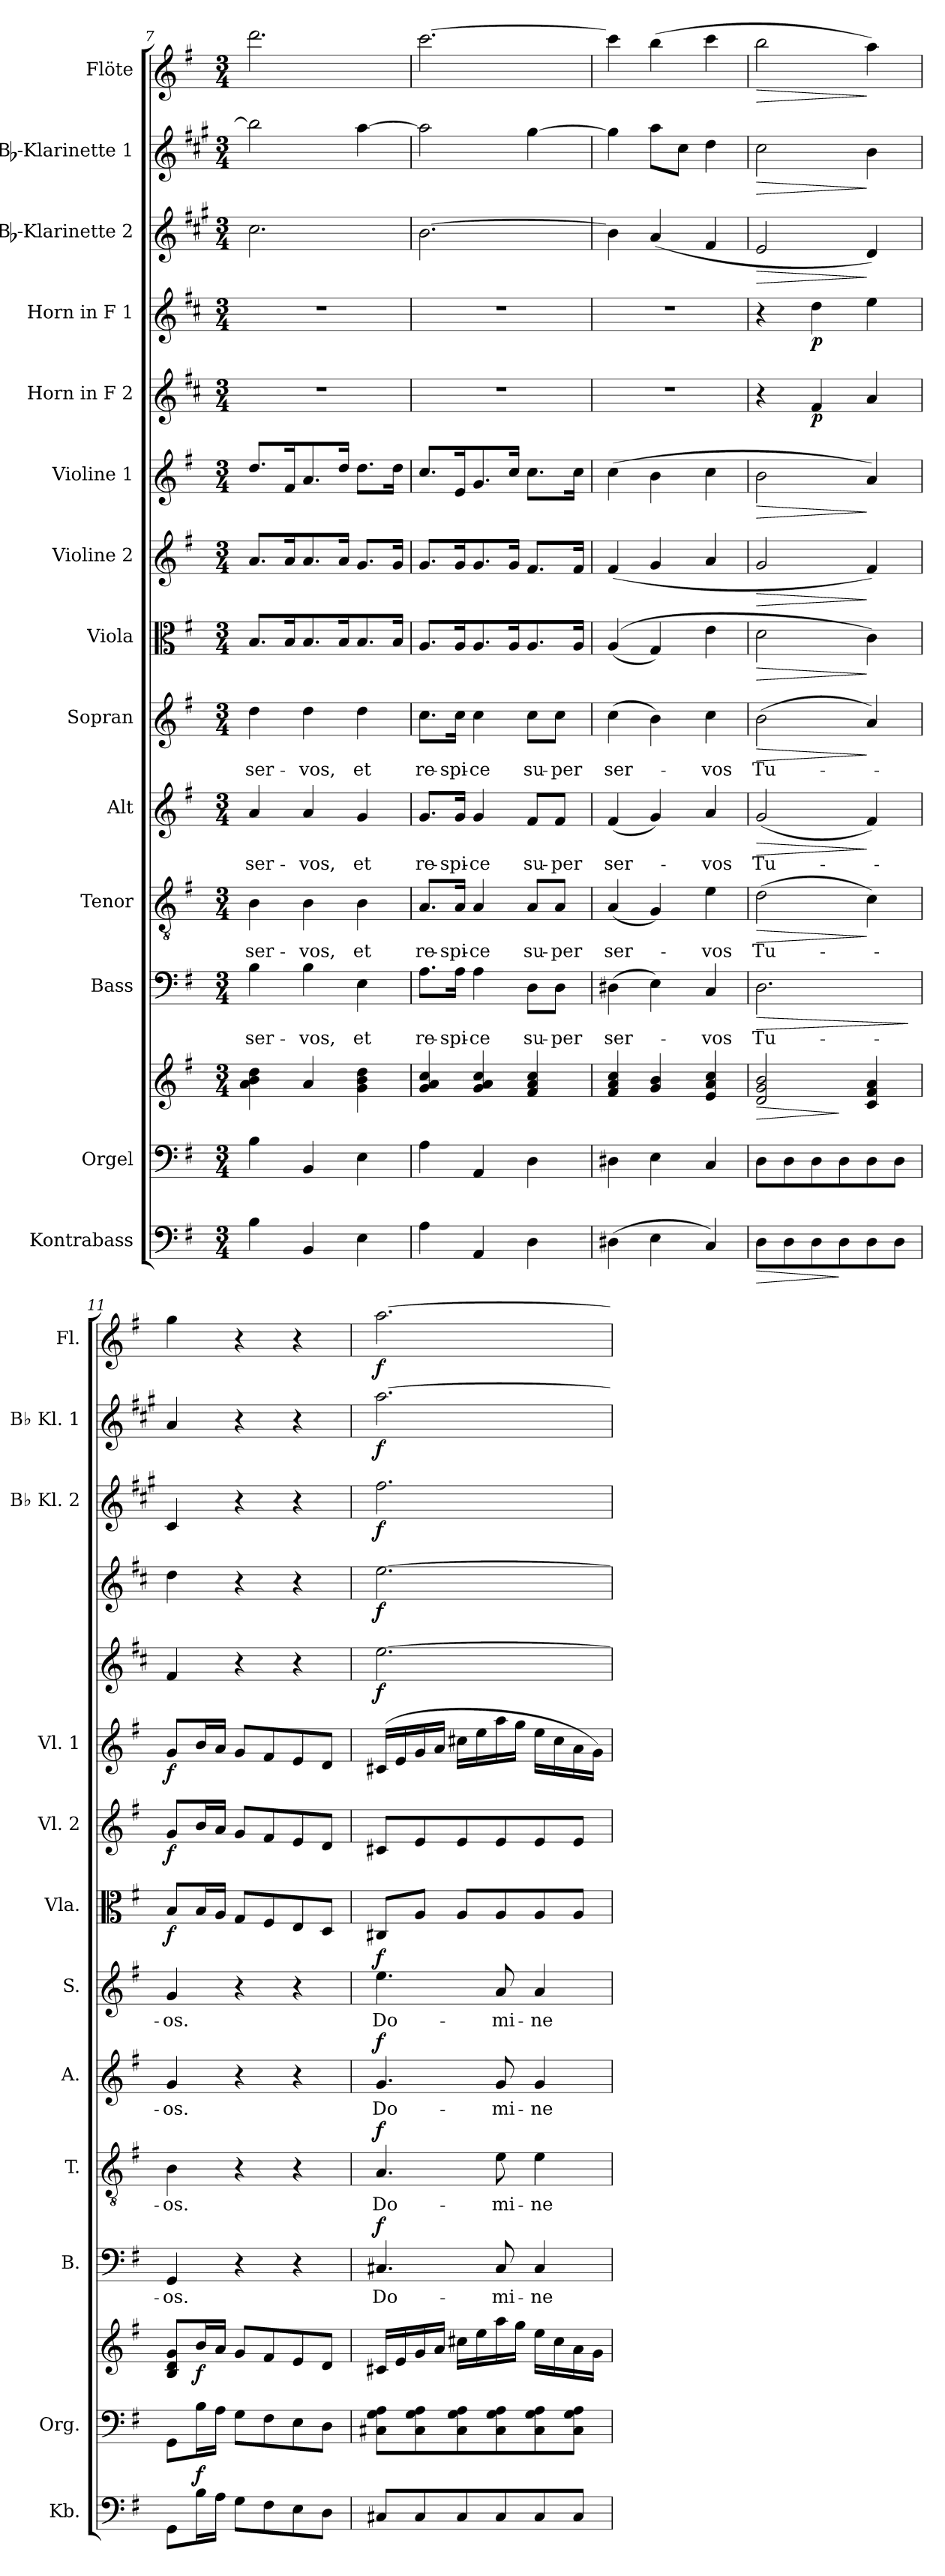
**kern	**dynam	**kern	**kern	**dynam	**kern	**text	**dynam	**kern	**text	**dynam	**kern	**text	**dynam	**kern	**text	**dynam	**kern	**dynam	**kern	**dynam	**kern	**dynam	**kern	**dynam	**kern	**dynam	**kern	**dynam	**kern	**dynam	**kern	**dynam
*part14	*part14	*part13	*part13	*part13	*part12	*part12	*part12	*part11	*part11	*part11	*part10	*part10	*part10	*part9	*part9	*part9	*part8	*part8	*part7	*part7	*part6	*part6	*part5	*part5	*part4	*part4	*part3	*part3	*part2	*part2	*part1	*part1
*staff15	*staff15	*staff14	*staff13	*staff13/14	*staff12	*staff12	*staff12	*staff11	*staff11	*staff11	*staff10	*staff10	*staff10	*staff9	*staff9	*staff9	*staff8	*staff8	*staff7	*staff7	*staff6	*staff6	*staff5	*staff5	*staff4	*staff4	*staff3	*staff3	*staff2	*staff2	*staff1	*staff1
*I"Kontrabass	*	*I"Orgel	*	*	*I"Bass	*	*	*I"Tenor	*	*	*I"Alt	*	*	*I"Sopran	*	*	*I"Viola	*	*I"Violine 2	*	*I"Violine 1	*	*I"Horn in F 2	*	*I"Horn in F 1	*	*I"Bb-Klarinette 2	*	*I"Bb-Klarinette 1	*	*I"Flöte	*
*I'Kb.	*	*I'Org.	*	*	*I'B.	*	*	*I'T.	*	*	*I'A.	*	*	*I'S.	*	*	*I'Vla.	*	*I'Vl. 2	*	*I'Vl. 1	*	*	*	*	*	*I'Bb Kl. 2	*	*I'Bb Kl. 1	*	*I'Fl.	*
*clefF4	*	*clefF4	*clefG2	*	*clefF4	*	*	*clefGv2	*	*	*clefG2	*	*	*clefG2	*	*	*clefC3	*	*clefG2	*	*clefG2	*	*clefG2	*	*clefG2	*	*clefG2	*	*clefG2	*	*clefG2	*
*ITrd7c12	*	*	*	*	*	*	*	*	*	*	*	*	*	*	*	*	*	*	*	*	*	*	*ITrd4c7	*	*ITrd4c7	*	*ITrd1c2	*	*ITrd1c2	*	*	*
*k[f#]	*	*k[f#]	*k[f#]	*	*k[f#]	*	*	*k[f#]	*	*	*k[f#]	*	*	*k[f#]	*	*	*k[f#]	*	*k[f#]	*	*k[f#]	*	*k[f#]	*	*k[f#]	*	*k[f#]	*	*k[f#]	*	*k[f#]	*
*G:	*	*G:	*G:	*	*G:	*	*	*G:	*	*	*G:	*	*	*G:	*	*	*G:	*	*G:	*	*G:	*	*G:	*	*G:	*	*G:	*	*G:	*	*G:	*
*M3/4	*	*M3/4	*M3/4	*	*M3/4	*	*	*M3/4	*	*	*M3/4	*	*	*M3/4	*	*	*M3/4	*	*M3/4	*	*M3/4	*	*M3/4	*	*M3/4	*	*M3/4	*	*M3/4	*	*M3/4	*
=7	=7	=7	=7	=7	=7	=7	=7	=7	=7	=7	=7	=7	=7	=7	=7	=7	=7	=7	=7	=7	=7	=7	=7	=7	=7	=7	=7	=7	=7	=7	=7	=7
!	!	!	!	!	!	!LO:LY:b	!	!	!LO:LY:b	!	!	!LO:LY:b	!	!	!LO:LY:b	!	!	!	!	!	!	!	!	!	!	!	!	!	!	!	!	!
4BB\	.	4B\	4a\ 4b\ 4dd\	.	4B\	ser-	.	4B\	ser-	.	4a/	ser-	.	4dd\	ser-	.	8.B/L	.	8.a/L	.	8.dd/L	.	2.r	.	2.r	.	2.b\	.	2aa\]	.	2.ddd\	.
.	.	.	.	.	.	.	.	.	.	.	.	.	.	.	.	.	16B/k	.	16a/k	.	16f#/k	.	.	.	.	.	.	.	.	.	.	.
!	!	!	!	!	!	!LO:LY:b	!	!	!LO:LY:b	!	!	!LO:LY:b	!	!	!LO:LY:b	!	!	!	!	!	!	!	!	!	!	!	!	!	!	!	!	!
4BBB/	.	4BB/	4a/	.	4B\	-vos,	.	4B\	-vos,	.	4a/	-vos,	.	4dd\	-vos,	.	8.B/	.	8.a/	.	8.a/	.	.	.	.	.	.	.	.	.	.	.
.	.	.	.	.	.	.	.	.	.	.	.	.	.	.	.	.	16B/k	.	16a/Jk	.	16dd/Jk	.	.	.	.	.	.	.	.	.	.	.
!	!	!	!	!	!	!LO:LY:b	!	!	!LO:LY:b	!	!	!LO:LY:b	!	!	!LO:LY:b	!	!	!	!	!	!	!	!	!	!	!	!	!	!	!	!	!
4EE\	.	4E\	4g\ 4b\ 4dd\	.	4E\	et	.	4B\	et	.	4g/	et	.	4dd\	et	.	8.B/	.	8.g/L	.	8.dd\L	.	.	.	.	.	.	.	[4gg\	.	.	.
.	.	.	.	.	.	.	.	.	.	.	.	.	.	.	.	.	16B/Jk	.	16g/Jk	.	16dd\Jk	.	.	.	.	.	.	.	.	.	.	.
=8	=8	=8	=8	=8	=8	=8	=8	=8	=8	=8	=8	=8	=8	=8	=8	=8	=8	=8	=8	=8	=8	=8	=8	=8	=8	=8	=8	=8	=8	=8	=8	=8
!	!	!	!	!	!	!LO:LY:b	!	!	!LO:LY:b	!	!	!LO:LY:b	!	!	!LO:LY:b	!	!	!	!	!	!	!	!	!	!	!	!	!	!	!	!	!
4AA\	.	4A\	4g/ 4a/ 4cc/	.	8.A\L	re-	.	8.A/L	re-	.	8.g/L	re-	.	8.cc\L	re-	.	8.A/L	.	8.g/L	.	8.cc/L	.	2.r	.	2.r	.	[2.a\	.	2gg\]	.	[2.ccc\	.
!	!	!	!	!	!	!LO:LY:b	!	!	!LO:LY:b	!	!	!LO:LY:b	!	!	!LO:LY:b	!	!	!	!	!	!	!	!	!	!	!	!	!	!	!	!	!
.	.	.	.	.	16A\Jk	-spi-	.	16A/Jk	-spi-	.	16g/Jk	-spi-	.	16cc\Jk	-spi-	.	16A/k	.	16g/k	.	16e/k	.	.	.	.	.	.	.	.	.	.	.
!	!	!	!	!	!	!LO:LY:b	!	!	!LO:LY:b	!	!	!LO:LY:b	!	!	!LO:LY:b	!	!	!	!	!	!	!	!	!	!	!	!	!	!	!	!	!
4AAA/	.	4AA/	4g/ 4a/ 4cc/	.	4A\	-ce	.	4A/	-ce	.	4g/	-ce	.	4cc\	-ce	.	8.A/	.	8.g/	.	8.g/	.	.	.	.	.	.	.	.	.	.	.
.	.	.	.	.	.	.	.	.	.	.	.	.	.	.	.	.	16A/k	.	16g/Jk	.	16cc/Jk	.	.	.	.	.	.	.	.	.	.	.
!	!	!	!	!	!	!LO:LY:b	!	!	!LO:LY:b	!	!	!LO:LY:b	!	!	!LO:LY:b	!	!	!	!	!	!	!	!	!	!	!	!	!	!	!	!	!
4DD\	.	4D\	4f#/ 4a/ 4cc/	.	8D\L	su-	.	8A/L	su-	.	8f#/L	su-	.	8cc\L	su-	.	8.A/	.	8.f#/L	.	8.cc\L	.	.	.	.	.	.	.	[4ff#\	.	.	.
!	!	!	!	!	!	!LO:LY:b	!	!	!LO:LY:b	!	!	!LO:LY:b	!	!	!LO:LY:b	!	!	!	!	!	!	!	!	!	!	!	!	!	!	!	!	!
.	.	.	.	.	8D\J	-per	.	8A/J	-per	.	8f#/J	-per	.	8cc\J	-per	.	.	.	.	.	.	.	.	.	.	.	.	.	.	.	.	.
.	.	.	.	.	.	.	.	.	.	.	.	.	.	.	.	.	16A/Jk	.	16f#/Jk	.	16cc\Jk	.	.	.	.	.	.	.	.	.	.	.
!!LO:PB:g=z
=9	=9	=9	=9	=9	=9	=9	=9	=9	=9	=9	=9	=9	=9	=9	=9	=9	=9	=9	=9	=9	=9	=9	=9	=9	=9	=9	=9	=9	=9	=9	=9	=9
!	!	!	!	!	!	!LO:LY:b	!	!	!LO:LY:b	!	!	!LO:LY:b	!	!	!LO:LY:b	!	!	!	!	!	!	!	!	!	!	!	!	!	!	!	!	!
(>4DD#X\	.	4D#X\	4f#/ 4a/ 4cc/	.	(>4D#X\	ser-	.	(<4A/	ser-	.	(<4f#/	ser-	.	(>4cc\	ser-	.	(<(4A/	.	(4f#/	.	(>4cc\	.	2.r	.	2.r	.	4a\]	.	4ff#\]	.	4ccc\]	.
4EE\	.	4E\	4g/ 4b/	.	4E\)	.	.	4G/)	.	.	4g/)	.	.	4b\)	.	.	4G/)	.	4g/	.	4b\	.	.	.	.	.	(<4g/	.	8gg\L	.	(>4bb\	.
.	.	.	.	.	.	.	.	.	.	.	.	.	.	.	.	.	.	.	.	.	.	.	.	.	.	.	.	.	8b\J	.	.	.
!	!	!	!	!	!	!LO:LY:b	!	!	!LO:LY:b	!	!	!LO:LY:b	!	!	!LO:LY:b	!	!	!	!	!	!	!	!	!	!	!	!	!	!	!	!	!
4CC/)	.	4C/	4e/ 4a/ 4cc/	.	4C/	-vos	.	4e\	-vos	.	4a/	-vos	.	4cc\	-vos	.	4e\	.	4a/	.	4cc\	.	.	.	.	.	4e/	.	4cc\	.	4ccc\	.
=10	=10	=10	=10	=10	=10	=10	=10	=10	=10	=10	=10	=10	=10	=10	=10	=10	=10	=10	=10	=10	=10	=10	=10	=10	=10	=10	=10	=10	=10	=10	=10	=10
!	!LO:HP:b	!	!	!LO:HP:b	!	!LO:LY:b	!LO:HP:b	!	!LO:LY:b	!LO:HP:b	!	!LO:LY:b	!LO:HP:b	!	!LO:LY:b	!LO:HP:b	!	!LO:HP:b	!	!LO:HP:b	!	!LO:HP:b	!	!	!	!	!	!LO:HP:b	!	!LO:HP:b	!	!LO:HP:b
8DD\L	>	8D\L	2d/ 2g/ 2b/	>	2.D\	Tu-	>	(>2d\	Tu-	>	(<2g/	Tu-	>	(>2b\	Tu-	>	2d\	>	2g/	>	2b\	>	4r	.	4r	.	2d/	>	2b\	>	2bb\	>
8DD\	.	8D\	.	.	.	.	.	.	.	.	.	.	.	.	.	.	.	.	.	.	.	.	.	.	.	.	.	.	.	.	.	.
!	!	!	!	!	!	!	!	!	!	!	!	!	!	!	!	!	!	!	!	!	!	!	!	!LO:DY:b	!	!LO:DY:b	!	!	!	!	!	!
8DD\	.	8D\	.	.	.	.	.	.	.	.	.	.	.	.	.	.	.	.	.	.	.	.	4B/	p	4g\	p	.	.	.	.	.	.
8DD\	]	8D\	.	]	.	.	.	.	.	.	.	.	.	.	.	.	.	.	.	.	.	.	.	.	.	.	.	.	.	.	.	.
8DD\	.	8D\	4c/ 4f#/ 4a/	.	.	.	.	4c\)	.	]	4f#/)	.	]	4a/)	.	]	4c\)	]	4f#/)	]	4a/)	]	4d/	.	4a\	.	4c/)	]	4a\	]	4aa\)	]
8DD\J	.	8D\J	.	.	.	.	.	.	.	.	.	.	.	.	.	.	.	.	.	.	.	.	.	.	.	.	.	.	.	.	.	.
.	.	.	.	.	.	.	]	.	.	.	.	.	.	.	.	.	.	.	.	.	.	.	.	.	.	.	.	.	.	.	.	.
=11	=11	=11	=11	=11	=11	=11	=11	=11	=11	=11	=11	=11	=11	=11	=11	=11	=11	=11	=11	=11	=11	=11	=11	=11	=11	=11	=11	=11	=11	=11	=11	=11
!	!	!	!	!	!	!LO:LY:b	!	!	!LO:LY:b	!	!	!LO:LY:b	!	!	!LO:LY:b	!	!	!LO:DY:b	!	!LO:DY:b	!	!LO:DY:b	!	!	!	!	!	!	!	!	!	!
8GGG\L	.	8GG\L	8B/ 8d/ 8g/L	.	4GG/	-os.	.	4B\	-os.	.	4g/	-os.	.	4g/	-os.	.	8B/L	f	8g/L	f	8g/L	f	4B/	.	4g\	.	4B/	.	4g/	.	4gg\	.
!	!LO:DY:a	!	!	!LO:DY:b	!	!	!	!	!	!	!	!	!	!	!	!	!	!	!	!	!	!	!	!	!	!	!	!	!	!	!	!
16BB\L	f	16B\L	16b/L	f	.	.	.	.	.	.	.	.	.	.	.	.	16B/L	.	16b/L	.	16b/L	.	.	.	.	.	.	.	.	.	.	.
16AA\JJ	.	16A\JJ	16a/JJ	.	.	.	.	.	.	.	.	.	.	.	.	.	16A/JJ	.	16a/JJ	.	16a/JJ	.	.	.	.	.	.	.	.	.	.	.
8GG\L	.	8G\L	8g/L	.	4r	.	.	4r	.	.	4r	.	.	4r	.	.	8G/L	.	8g/L	.	8g/L	.	4r	.	4r	.	4r	.	4r	.	4r	.
8FF#\	.	8F#\	8f#/	.	.	.	.	.	.	.	.	.	.	.	.	.	8F#/	.	8f#/	.	8f#/	.	.	.	.	.	.	.	.	.	.	.
8EE\	.	8E\	8e/	.	4r	.	.	4r	.	.	4r	.	.	4r	.	.	8E/	.	8e/	.	8e/	.	4r	.	4r	.	4r	.	4r	.	4r	.
8DD\J	.	8D\J	8d/J	.	.	.	.	.	.	.	.	.	.	.	.	.	8D/J	.	8d/J	.	8d/J	.	.	.	.	.	.	.	.	.	.	.
=12	=12	=12	=12	=12	=12	=12	=12	=12	=12	=12	=12	=12	=12	=12	=12	=12	=12	=12	=12	=12	=12	=12	=12	=12	=12	=12	=12	=12	=12	=12	=12	=12
!	!	!	!	!	!	!LO:LY:b	!LO:DY:a	!	!LO:LY:b	!LO:DY:a	!	!LO:LY:b	!LO:DY:a	!	!LO:LY:b	!LO:DY:a	!	!	!	!	!	!	!	!LO:DY:b	!	!LO:DY:b	!	!LO:DY:b	!	!LO:DY:b	!	!LO:DY:b
8CC#X/L	.	8C#X\ 8G\ 8A\L	16c#X/LL	.	4.C#X/	Do-	f	4.A/	Do-	f	4.g/	Do-	f	4.ee\	Do-	f	8C#X/L	.	8c#X/L	.	(>16c#X/LL	.	[2.a\	f	[2.a\	f	2.ee\	f	[2.gg\	f	[2.aa\	f
.	.	.	16e/	.	.	.	.	.	.	.	.	.	.	.	.	.	.	.	.	.	16e/	.	.	.	.	.	.	.	.	.	.	.
8CC#/	.	8C#\ 8G\ 8A\	16g/	.	.	.	.	.	.	.	.	.	.	.	.	.	8A/J	.	8e/	.	16g/	.	.	.	.	.	.	.	.	.	.	.
.	.	.	16a/JJ	.	.	.	.	.	.	.	.	.	.	.	.	.	.	.	.	.	16a/JJ	.	.	.	.	.	.	.	.	.	.	.
8CC#/	.	8C#\ 8G\ 8A\	16cc#X\LL	.	.	.	.	.	.	.	.	.	.	.	.	.	8A/L	.	8e/	.	16cc#X\LL	.	.	.	.	.	.	.	.	.	.	.
.	.	.	16ee\	.	.	.	.	.	.	.	.	.	.	.	.	.	.	.	.	.	16ee\	.	.	.	.	.	.	.	.	.	.	.
!	!	!	!	!	!	!LO:LY:b	!	!	!LO:LY:b	!	!	!LO:LY:b	!	!	!LO:LY:b	!	!	!	!	!	!	!	!	!	!	!	!	!	!	!	!	!
8CC#/	.	8C#\ 8G\ 8A\	16aa\	.	8C#/	-mi-	.	8e\	-mi-	.	8g/	-mi-	.	8a/	-mi-	.	8A/	.	8e/	.	16aa\	.	.	.	.	.	.	.	.	.	.	.
.	.	.	16gg\JJ	.	.	.	.	.	.	.	.	.	.	.	.	.	.	.	.	.	16gg\JJ	.	.	.	.	.	.	.	.	.	.	.
!	!	!	!	!	!	!LO:LY:b	!	!	!LO:LY:b	!	!	!LO:LY:b	!	!	!LO:LY:b	!	!	!	!	!	!	!	!	!	!	!	!	!	!	!	!	!
8CC#/	.	8C#\ 8G\ 8A\	16ee\LL	.	4C#/	-ne	.	4e\	-ne	.	4g/	-ne	.	4a/	-ne	.	8A/	.	8e/	.	16ee\LL	.	.	.	.	.	.	.	.	.	.	.
.	.	.	16cc#\	.	.	.	.	.	.	.	.	.	.	.	.	.	.	.	.	.	16cc#\	.	.	.	.	.	.	.	.	.	.	.
8CC#/J	.	8C#\ 8G\ 8A\J	16a\	.	.	.	.	.	.	.	.	.	.	.	.	.	8A/J	.	8e/J	.	16a\	.	.	.	.	.	.	.	.	.	.	.
.	.	.	16g\JJ	.	.	.	.	.	.	.	.	.	.	.	.	.	.	.	.	.	16g\JJ)	.	.	.	.	.	.	.	.	.	.	.
=	=	=	=	=	=	=	=	=	=	=	=	=	=	=	=	=	=	=	=	=	=	=	=	=	=	=	=	=	=	=	=	=
*-	*-	*-	*-	*-	*-	*-	*-	*-	*-	*-	*-	*-	*-	*-	*-	*-	*-	*-	*-	*-	*-	*-	*-	*-	*-	*-	*-	*-	*-	*-	*-	*-
